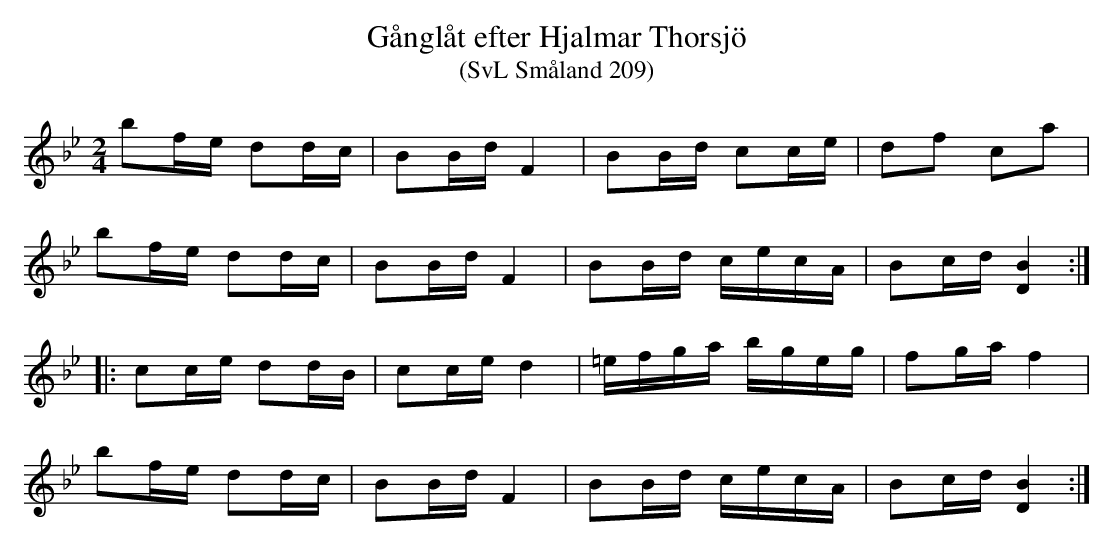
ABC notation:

X:1
T:Gånglåt efter Hjalmar Thorsjö
T:(SvL Småland 209)
M:2/4
L:1/8
K:Bb
bf/e/ dd/c/|BB/d/ F2|BB/d/ cc/e/|df ca|
bf/e/ dd/c/|BB/d/ F2|BB/d/ c/e/c/A/|Bc/d/ [DB]2:|
|:cc/e/ dd/B/|cc/e/ d2|=e/f/g/a/ b/g/e/g/|fg/a/ f2|
bf/e/ dd/c/|BB/d/ F2|BB/d/ c/e/c/A/|Bc/d/ [DB]2:|
